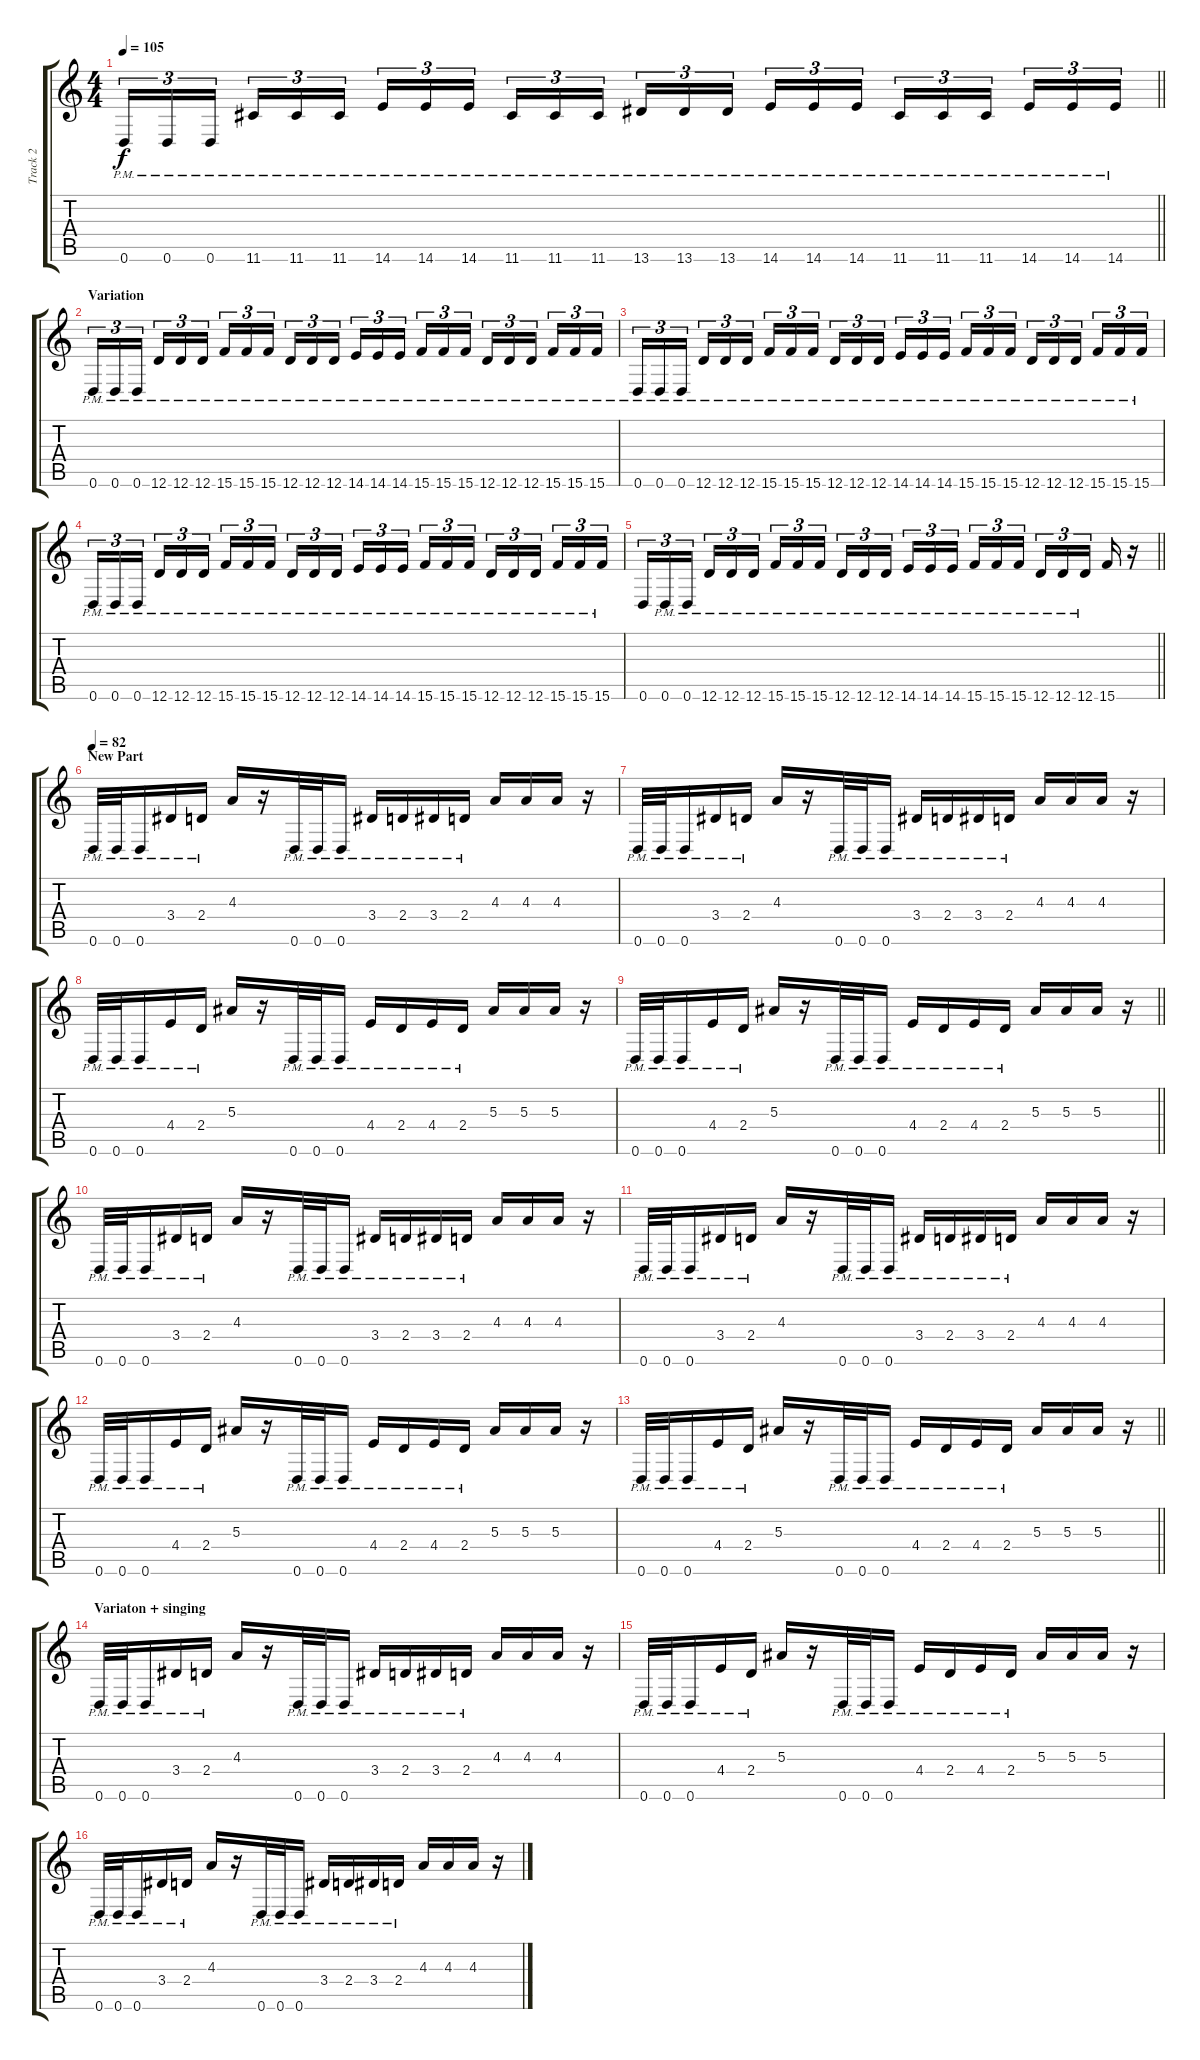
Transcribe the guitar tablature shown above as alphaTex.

\track ("Track 2" "Track 2") {instrument overdrivenguitar}
\staff {score tabs}
\tuning (D4 A3 F3 C3 G2 D2) {hide}
\ts (4 4)
\tempo 105
\clef g2
\barLineRight lightlight
\ks c
0.6{pm}.16{tu (3 2) dy f} 0.6{pm}.16{tu (3 2)} 0.6{pm}.16{tu (3 2) beam splitsecondary} 11.6{pm}.16{tu (3 2)} 11.6{pm}.16{tu (3 2)} 11.6{pm}.16{tu (3 2)} 14.6{pm}.16{tu (3 2)} 14.6{pm}.16{tu (3 2)} 14.6{pm}.16{tu (3 2) beam splitsecondary} 11.6{pm}.16{tu (3 2)} 11.6{pm}.16{tu (3 2)} 11.6{pm}.16{tu (3 2)} 13.6{pm}.16{tu (3 2)} 13.6{pm}.16{tu (3 2)} 13.6{pm}.16{tu (3 2) beam splitsecondary} 14.6{pm}.16{tu (3 2)} 14.6{pm}.16{tu (3 2)} 14.6{pm}.16{tu (3 2)} 11.6{pm}.16{tu (3 2)} 11.6{pm}.16{tu (3 2)} 11.6{pm}.16{tu (3 2) beam splitsecondary} 14.6{pm}.16{tu (3 2)} 14.6{pm}.16{tu (3 2)} 14.6{pm}.16{tu (3 2)} |
\section ("" "Variation")
0.6{pm}.16{tu (3 2)} 0.6{pm}.16{tu (3 2)} 0.6{pm}.16{tu (3 2) beam splitsecondary} 12.6{pm}.16{tu (3 2)} 12.6{pm}.16{tu (3 2)} 12.6{pm}.16{tu (3 2)} 15.6{pm}.16{tu (3 2)} 15.6{pm}.16{tu (3 2)} 15.6{pm}.16{tu (3 2) beam splitsecondary} 12.6{pm}.16{tu (3 2)} 12.6{pm}.16{tu (3 2)} 12.6{pm}.16{tu (3 2)} 14.6{pm}.16{tu (3 2)} 14.6{pm}.16{tu (3 2)} 14.6{pm}.16{tu (3 2) beam splitsecondary} 15.6{pm}.16{tu (3 2)} 15.6{pm}.16{tu (3 2)} 15.6{pm}.16{tu (3 2)} 12.6{pm}.16{tu (3 2)} 12.6{pm}.16{tu (3 2)} 12.6{pm}.16{tu (3 2) beam splitsecondary} 15.6{pm}.16{tu (3 2)} 15.6{pm}.16{tu (3 2)} 15.6{pm}.16{tu (3 2)} |
0.6{pm}.16{tu (3 2)} 0.6{pm}.16{tu (3 2)} 0.6{pm}.16{tu (3 2) beam splitsecondary} 12.6{pm}.16{tu (3 2)} 12.6{pm}.16{tu (3 2)} 12.6{pm}.16{tu (3 2)} 15.6{pm}.16{tu (3 2)} 15.6{pm}.16{tu (3 2)} 15.6{pm}.16{tu (3 2) beam splitsecondary} 12.6{pm}.16{tu (3 2)} 12.6{pm}.16{tu (3 2)} 12.6{pm}.16{tu (3 2)} 14.6{pm}.16{tu (3 2)} 14.6{pm}.16{tu (3 2)} 14.6{pm}.16{tu (3 2) beam splitsecondary} 15.6{pm}.16{tu (3 2)} 15.6{pm}.16{tu (3 2)} 15.6{pm}.16{tu (3 2)} 12.6{pm}.16{tu (3 2)} 12.6{pm}.16{tu (3 2)} 12.6{pm}.16{tu (3 2) beam splitsecondary} 15.6{pm}.16{tu (3 2)} 15.6{pm}.16{tu (3 2)} 15.6{pm}.16{tu (3 2)} |
0.6{pm}.16{tu (3 2)} 0.6{pm}.16{tu (3 2)} 0.6{pm}.16{tu (3 2) beam splitsecondary} 12.6{pm}.16{tu (3 2)} 12.6{pm}.16{tu (3 2)} 12.6{pm}.16{tu (3 2)} 15.6{pm}.16{tu (3 2)} 15.6{pm}.16{tu (3 2)} 15.6{pm}.16{tu (3 2) beam splitsecondary} 12.6{pm}.16{tu (3 2)} 12.6{pm}.16{tu (3 2)} 12.6{pm}.16{tu (3 2)} 14.6{pm}.16{tu (3 2)} 14.6{pm}.16{tu (3 2)} 14.6{pm}.16{tu (3 2) beam splitsecondary} 15.6{pm}.16{tu (3 2)} 15.6{pm}.16{tu (3 2)} 15.6{pm}.16{tu (3 2)} 12.6{pm}.16{tu (3 2)} 12.6{pm}.16{tu (3 2)} 12.6{pm}.16{tu (3 2) beam splitsecondary} 15.6{pm}.16{tu (3 2)} 15.6{pm}.16{tu (3 2)} 15.6{pm}.16{tu (3 2)} |
\barLineRight lightlight
0.6.16{tu (3 2)} 0.6{pm}.16{tu (3 2)} 0.6{pm}.16{tu (3 2) beam splitsecondary} 12.6{pm}.16{tu (3 2)} 12.6{pm}.16{tu (3 2)} 12.6{pm}.16{tu (3 2)} 15.6{pm}.16{tu (3 2)} 15.6{pm}.16{tu (3 2)} 15.6{pm}.16{tu (3 2) beam splitsecondary} 12.6{pm}.16{tu (3 2)} 12.6{pm}.16{tu (3 2)} 12.6{pm}.16{tu (3 2)} 14.6{pm}.16{tu (3 2)} 14.6{pm}.16{tu (3 2)} 14.6{pm}.16{tu (3 2) beam splitsecondary} 15.6{pm}.16{tu (3 2)} 15.6{pm}.16{tu (3 2)} 15.6{pm}.16{tu (3 2)} 12.6{pm}.16{tu (3 2)} 12.6{pm}.16{tu (3 2)} 12.6{pm}.16{tu (3 2) beam splitsecondary} 15.6.16 r.16 |
\section ("" "New Part")
\tempo 82
0.6{pm}.32 0.6{pm}.32 0.6{pm}.16 3.4{pm}.16 2.4{pm}.16 4.3.16 r.16 0.6{pm}.32 0.6{pm}.32 0.6{pm}.16 3.4{pm}.16 2.4{pm}.16 3.4{pm}.16 2.4{pm}.16 4.3.16 4.3.16 4.3.16 r.16 |
0.6{pm}.32 0.6{pm}.32 0.6{pm}.16 3.4{pm}.16 2.4{pm}.16 4.3.16 r.16 0.6{pm}.32 0.6{pm}.32 0.6{pm}.16 3.4{pm}.16 2.4{pm}.16 3.4{pm}.16 2.4{pm}.16 4.3.16 4.3.16 4.3.16 r.16 |
0.6{pm}.32 0.6{pm}.32 0.6{pm}.16 4.4{pm}.16 2.4{pm}.16 5.3.16 r.16 0.6{pm}.32 0.6{pm}.32 0.6{pm}.16 4.4{pm}.16 2.4{pm}.16 4.4{pm}.16 2.4{pm}.16 5.3.16 5.3.16 5.3.16 r.16 |
\barLineRight lightlight
0.6{pm}.32 0.6{pm}.32 0.6{pm}.16 4.4{pm}.16 2.4{pm}.16 5.3.16 r.16 0.6{pm}.32 0.6{pm}.32 0.6{pm}.16 4.4{pm}.16 2.4{pm}.16 4.4{pm}.16 2.4{pm}.16 5.3.16 5.3.16 5.3.16 r.16 |
0.6{pm}.32 0.6{pm}.32 0.6{pm}.16 3.4{pm}.16 2.4{pm}.16 4.3.16 r.16 0.6{pm}.32 0.6{pm}.32 0.6{pm}.16 3.4{pm}.16 2.4{pm}.16 3.4{pm}.16 2.4{pm}.16 4.3.16 4.3.16 4.3.16 r.16 |
0.6{pm}.32 0.6{pm}.32 0.6{pm}.16 3.4{pm}.16 2.4{pm}.16 4.3.16 r.16 0.6{pm}.32 0.6{pm}.32 0.6{pm}.16 3.4{pm}.16 2.4{pm}.16 3.4{pm}.16 2.4{pm}.16 4.3.16 4.3.16 4.3.16 r.16 |
0.6{pm}.32 0.6{pm}.32 0.6{pm}.16 4.4{pm}.16 2.4{pm}.16 5.3.16 r.16 0.6{pm}.32 0.6{pm}.32 0.6{pm}.16 4.4{pm}.16 2.4{pm}.16 4.4{pm}.16 2.4{pm}.16 5.3.16 5.3.16 5.3.16 r.16 |
\barLineRight lightlight
0.6{pm}.32 0.6{pm}.32 0.6{pm}.16 4.4{pm}.16 2.4{pm}.16 5.3.16 r.16 0.6{pm}.32 0.6{pm}.32 0.6{pm}.16 4.4{pm}.16 2.4{pm}.16 4.4{pm}.16 2.4{pm}.16 5.3.16 5.3.16 5.3.16 r.16 |
\section ("" "Variaton + singing")
0.6{pm}.32 0.6{pm}.32 0.6{pm}.16 3.4{pm}.16 2.4{pm}.16 4.3.16 r.16 0.6{pm}.32 0.6{pm}.32 0.6{pm}.16 3.4{pm}.16 2.4{pm}.16 3.4{pm}.16 2.4{pm}.16 4.3.16 4.3.16 4.3.16 r.16 |
0.6{pm}.32 0.6{pm}.32 0.6{pm}.16 4.4{pm}.16 2.4{pm}.16 5.3.16 r.16 0.6{pm}.32 0.6{pm}.32 0.6{pm}.16 4.4{pm}.16 2.4{pm}.16 4.4{pm}.16 2.4{pm}.16 5.3.16 5.3.16 5.3.16 r.16 |
0.6{pm}.32 0.6{pm}.32 0.6{pm}.16 3.4{pm}.16 2.4{pm}.16 4.3.16 r.16 0.6{pm}.32 0.6{pm}.32 0.6{pm}.16 3.4{pm}.16 2.4{pm}.16 3.4{pm}.16 2.4{pm}.16 4.3.16 4.3.16 4.3.16 r.16
